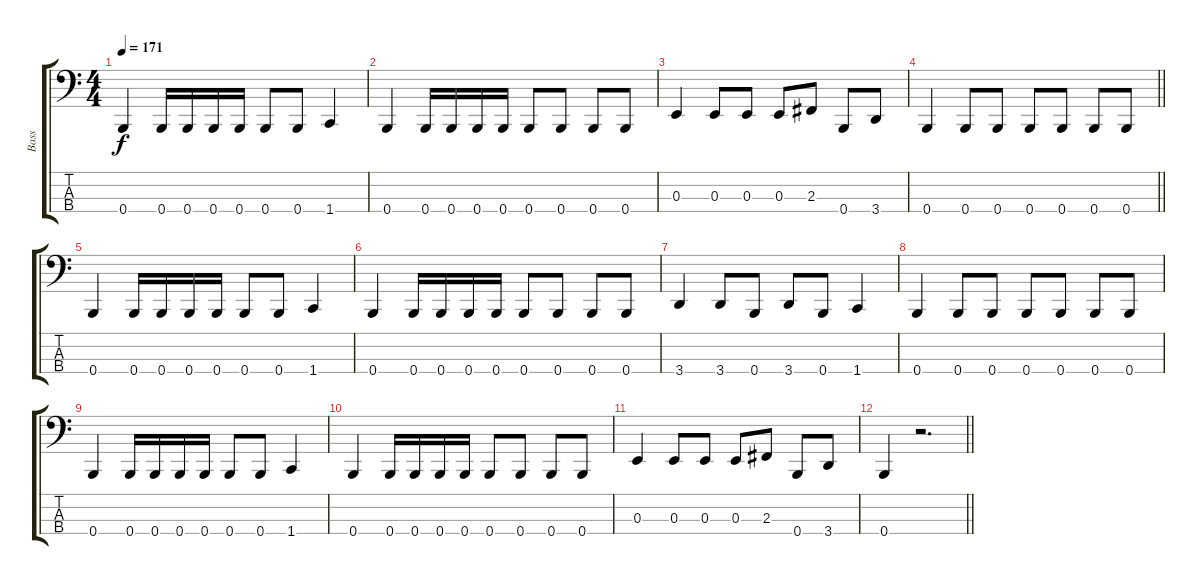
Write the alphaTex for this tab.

\track ("Bass" "Bass") {instrument electricbassfinger}
\staff {score tabs}
\tuning (D2 A1 E1 B0) {hide}
\ts (4 4)
\tempo 171
\clef f4
\ks c
0.4.4{dy f} 0.4.16 0.4.16 0.4.16 0.4.16 0.4.8 0.4.8 1.4.4 |
0.4.4 0.4.16 0.4.16 0.4.16 0.4.16 0.4.8 0.4.8 0.4.8 0.4.8 |
0.3.4 0.3.8 0.3.8 0.3.8 2.3.8 0.4.8 3.4.8 |
\barLineRight lightlight
0.4.4 0.4.8 0.4.8 0.4.8 0.4.8 0.4.8 0.4.8 |
0.4.4 0.4.16 0.4.16 0.4.16 0.4.16 0.4.8 0.4.8 1.4.4 |
0.4.4 0.4.16 0.4.16 0.4.16 0.4.16 0.4.8 0.4.8 0.4.8 0.4.8 |
3.4.4 3.4.8 0.4.8 3.4.8 0.4.8 1.4.4 |
0.4.4 0.4.8 0.4.8 0.4.8 0.4.8 0.4.8 0.4.8 |
0.4.4 0.4.16 0.4.16 0.4.16 0.4.16 0.4.8 0.4.8 1.4.4 |
0.4.4 0.4.16 0.4.16 0.4.16 0.4.16 0.4.8 0.4.8 0.4.8 0.4.8 |
0.3.4 0.3.8 0.3.8 0.3.8 2.3.8 0.4.8 3.4.8 |
\barLineRight lightlight
0.4.4 r.2{d}
